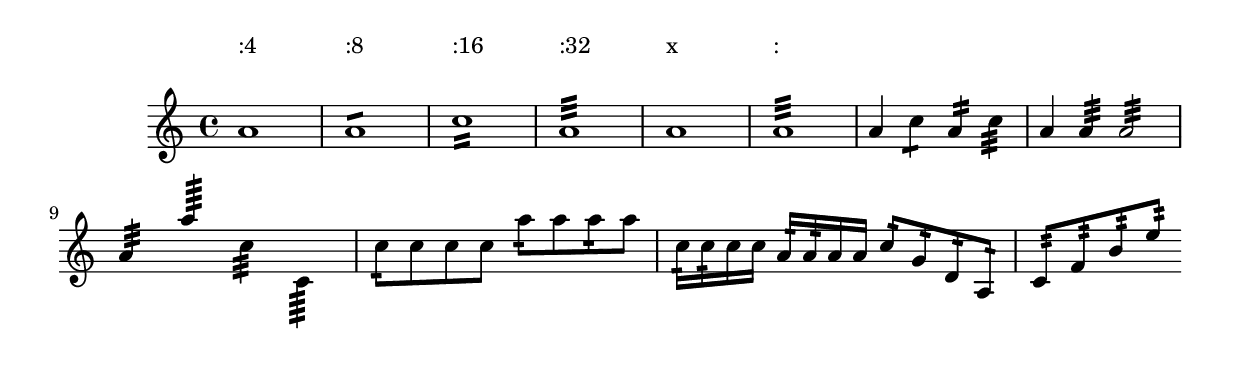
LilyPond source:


\version "2.3.22"
\header{
texidoc="
Stem tremolos or rolls are tremolo signs that look like beam segments
crossing stems.  If the stem is in a beam, the tremolo must be parallel
to the beam.  If the stem is invisible (e.g. on a whole note), the
tremolo must be centered on the note.
"
}


\score{
	\context Voice \relative c''{
		\override TextScript  #'direction = #1
		\override TextScript  #'padding = #5
		a1:4^":4" a:8^":8" c:16^":16" a:32^":32" a^"x" a:^":"
		a4:4 c:8 a:16 c:32 a a: a2:
		\break
		\stemUp
		a4:32 a'4:64 
		\stemDown
		c,4:32 c,4:64
		\stemNeutral
		c'8:16 c c c
		a': a a: a
		c,16:32 c: c c a16:32 a: a a
		c8:16 g: d: a:
		c8:32 f: b: e:
	}
}

